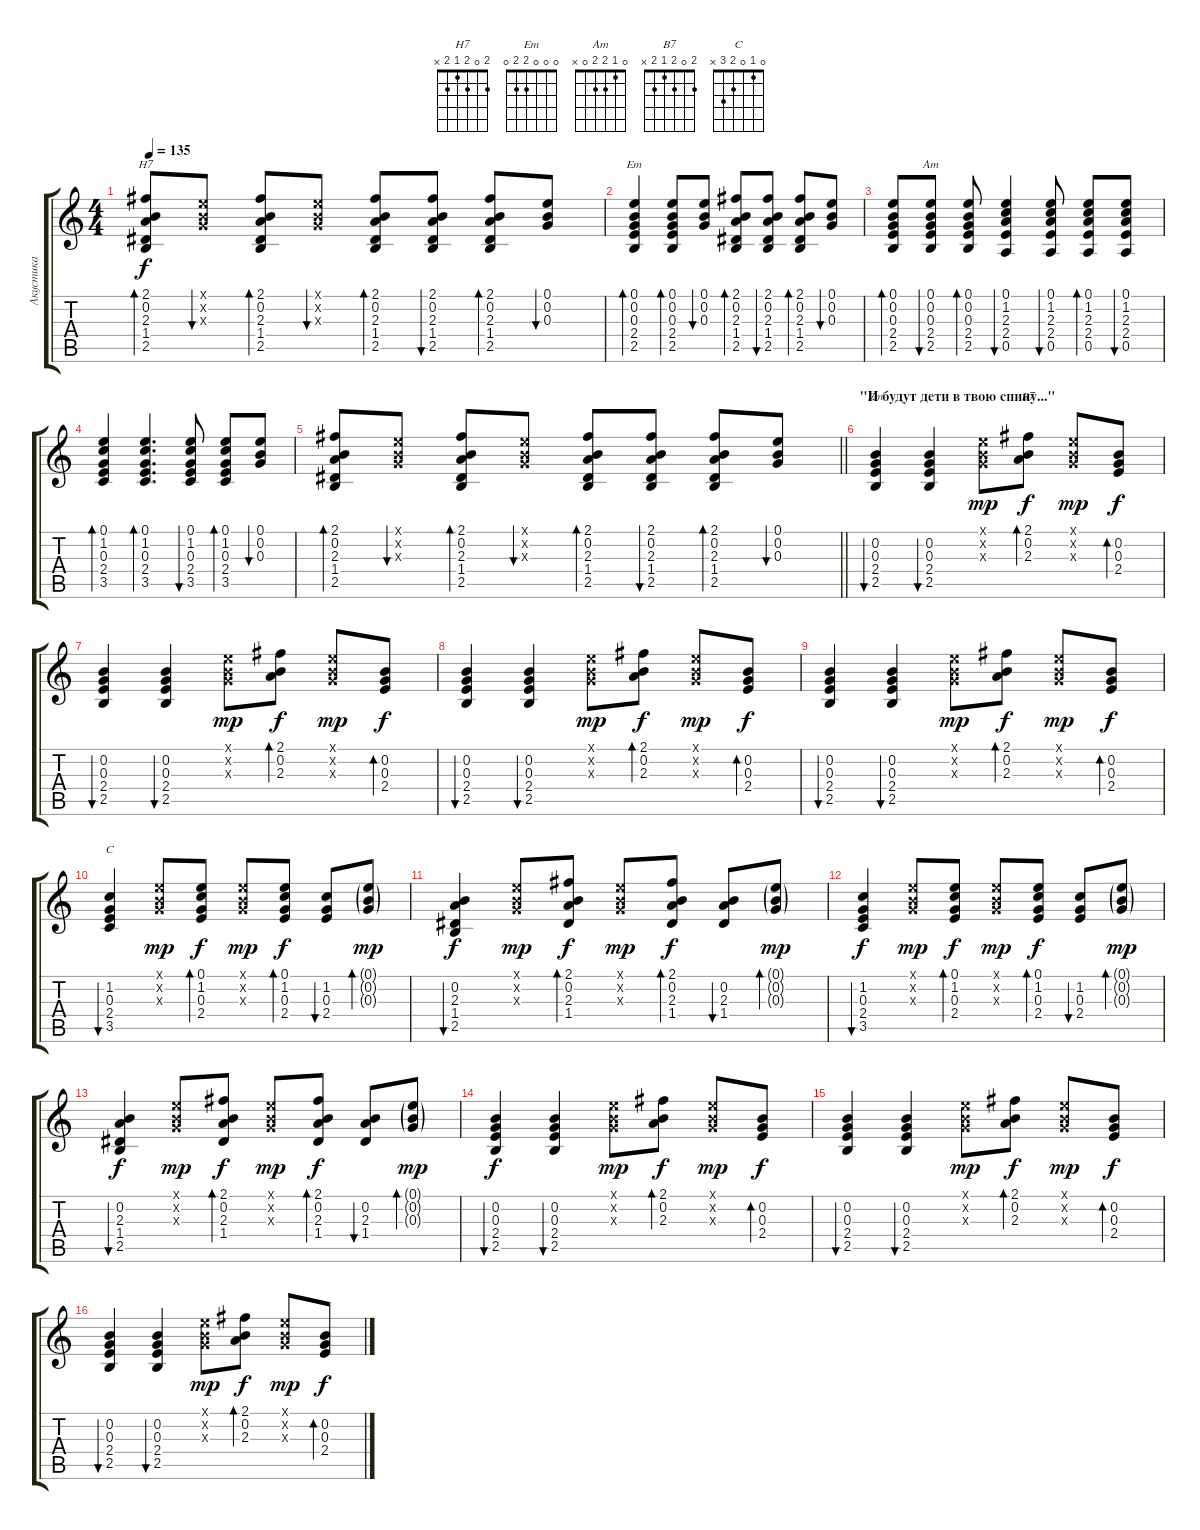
\track ("Акустика" "Акустика") {instrument acousticguitarsteel}
\staff {score tabs}
\tuning (E4 B3 G3 D3 A2 E2) {hide}
\chord ("H7" 2 0 2 1 2 x)
\chord ("Em" 0 0 0 2 2 x)
\chord ("Am" 0 1 2 2 0 x)
\chord ("Em" 0 0 0 2 2 0)
\chord ("B7" 2 0 2 1 2 x)
\chord ("C" 0 1 0 2 3 x)
\ts (4 4)
\tempo 135
\clef g2
\ks c
(2.1 0.2 2.3 1.4 2.5).8{bd 60 ch "H7" dy f} (0.1{x} 0.2{x} 0.3{x}).8{bu 60} (2.1 0.2 2.3 1.4 2.5).8{bd 60} (0.1{x} 0.2{x} 0.3{x}).8{bu 60} (2.1 0.2 2.3 1.4 2.5).8{bd 60} (2.1 0.2 2.3 1.4 2.5).8{bu 60} (2.1 0.2 2.3 1.4 2.5).8{bd 60} (0.1 0.2 0.3).8{bu 60} |
(0.1 0.2 0.3 2.4 2.5).4{bd 60 ch "Em"} (0.1 0.2 0.3 2.4 2.5).8{bd 60} (0.1 0.2 0.3).8{bu 60} (2.1 0.2 2.3 1.4 2.5).8{bd 60} (2.1 0.2 2.3 1.4 2.5).8{bu 60} (2.1 0.2 2.3 1.4 2.5).8{bd 60} (0.1 0.2 0.3).8{bu 60} |
(0.1 0.2 0.3 2.4 2.5).8{bd 60} (0.1 0.2 0.3 2.4 2.5).8{bu 60 ch "Am"} (0.1 0.2 0.3 2.4 2.5).8{bd 60} (0.1 1.2 2.3 2.4 0.5).4{bu 60} (0.1 1.2 2.3 2.4 0.5).8{bu 60} (0.1 1.2 2.3 2.4 0.5).8{bd 60} (0.1 1.2 2.3 2.4 0.5).8{bu 60} |
(0.1 1.2 0.3 2.4 3.5).4{bd 60} (0.1 1.2 0.3 2.4 3.5).4{d bd 60} (0.1 1.2 0.3 2.4 3.5).8{bu 60} (0.1 1.2 0.3 2.4 3.5).8{bd 60} (0.1 0.2 0.3).8{bu 60} |
\barLineRight lightlight
(2.1 0.2 2.3 1.4 2.5).8{bd 60} (0.1{x} 0.2{x} 0.3{x}).8{bu 60} (2.1 0.2 2.3 1.4 2.5).8{bd 60} (0.1{x} 0.2{x} 0.3{x}).8{bu 60} (2.1 0.2 2.3 1.4 2.5).8{bd 60} (2.1 0.2 2.3 1.4 2.5).8{bu 60} (2.1 0.2 2.3 1.4 2.5).8{bd 60} (0.1 0.2 0.3).8{bu 60} |
\section ("" "\"И будут дети в твою спину...\"")
(0.2 0.3 2.4 2.5).4{bu 60 ch "Em"} (0.2 0.3 2.4 2.5).4{bu 30} (0.1{x} 0.2{x} 0.3{x}).8{dy mp} (2.1 0.2 2.3).8{bd 30 ch "B7" dy f} (0.1{x} 0.2{x} 0.3{x}).8{dy mp} (0.2 0.3 2.4).8{bd 30 dy f} |
(0.2 0.3 2.4 2.5).4{bu 60} (0.2 0.3 2.4 2.5).4{bu 30} (0.1{x} 0.2{x} 0.3{x}).8{dy mp} (2.1 0.2 2.3).8{bd 30 dy f} (0.1{x} 0.2{x} 0.3{x}).8{dy mp} (0.2 0.3 2.4).8{bd 30 dy f} |
(0.2 0.3 2.4 2.5).4{bu 60} (0.2 0.3 2.4 2.5).4{bu 30} (0.1{x} 0.2{x} 0.3{x}).8{dy mp} (2.1 0.2 2.3).8{bd 30 dy f} (0.1{x} 0.2{x} 0.3{x}).8{dy mp} (0.2 0.3 2.4).8{bd 30 dy f} |
(0.2 0.3 2.4 2.5).4{bu 60} (0.2 0.3 2.4 2.5).4{bu 30} (0.1{x} 0.2{x} 0.3{x}).8{dy mp} (2.1 0.2 2.3).8{bd 30 dy f} (0.1{x} 0.2{x} 0.3{x}).8{dy mp} (0.2 0.3 2.4).8{bd 30 dy f} |
(1.2 0.3 2.4 3.5).4{bu 30 ch "C"} (0.1{x} 0.2{x} 0.3{x}).8{dy mp} (0.1 1.2 0.3 2.4).8{bd 30 dy f} (0.1{x} 0.2{x} 0.3{x}).8{dy mp} (0.1 1.2 0.3 2.4).8{bd 30 dy f} (1.2 0.3 2.4).8{bu 30} (0.1{g} 0.2{g} 0.3{g}).8{bd 30 dy mp} |
(0.2 2.3 1.4 2.5).4{bu 30 dy f} (0.1{x} 0.2{x} 0.3{x}).8{dy mp} (2.1 0.2 2.3 1.4).8{bd 30 dy f} (0.1{x} 0.2{x} 0.3{x}).8{dy mp} (2.1 0.2 2.3 1.4).8{bd 30 dy f} (0.2 2.3 1.4).8{bu 30} (0.1{g} 0.2{g} 0.3{g}).8{bd 30 dy mp} |
(1.2 0.3 2.4 3.5).4{bu 30 dy f} (0.1{x} 0.2{x} 0.3{x}).8{dy mp} (0.1 1.2 0.3 2.4).8{bd 30 dy f} (0.1{x} 0.2{x} 0.3{x}).8{dy mp} (0.1 1.2 0.3 2.4).8{bd 30 dy f} (1.2 0.3 2.4).8{bu 30} (0.1{g} 0.2{g} 0.3{g}).8{bd 30 dy mp} |
(0.2 2.3 1.4 2.5).4{bu 30 dy f} (0.1{x} 0.2{x} 0.3{x}).8{dy mp} (2.1 0.2 2.3 1.4).8{bd 30 dy f} (0.1{x} 0.2{x} 0.3{x}).8{dy mp} (2.1 0.2 2.3 1.4).8{bd 30 dy f} (0.2 2.3 1.4).8{bu 30} (0.1{g} 0.2{g} 0.3{g}).8{bd 30 dy mp} |
(0.2 0.3 2.4 2.5).4{bu 60 dy f} (0.2 0.3 2.4 2.5).4{bu 30} (0.1{x} 0.2{x} 0.3{x}).8{dy mp} (2.1 0.2 2.3).8{bd 30 dy f} (0.1{x} 0.2{x} 0.3{x}).8{dy mp} (0.2 0.3 2.4).8{bd 30 dy f} |
(0.2 0.3 2.4 2.5).4{bu 60} (0.2 0.3 2.4 2.5).4{bu 30} (0.1{x} 0.2{x} 0.3{x}).8{dy mp} (2.1 0.2 2.3).8{bd 30 dy f} (0.1{x} 0.2{x} 0.3{x}).8{dy mp} (0.2 0.3 2.4).8{bd 30 dy f} |
(0.2 0.3 2.4 2.5).4{bu 60} (0.2 0.3 2.4 2.5).4{bu 30} (0.1{x} 0.2{x} 0.3{x}).8{dy mp} (2.1 0.2 2.3).8{bd 30 dy f} (0.1{x} 0.2{x} 0.3{x}).8{dy mp} (0.2 0.3 2.4).8{bd 30 dy f}
